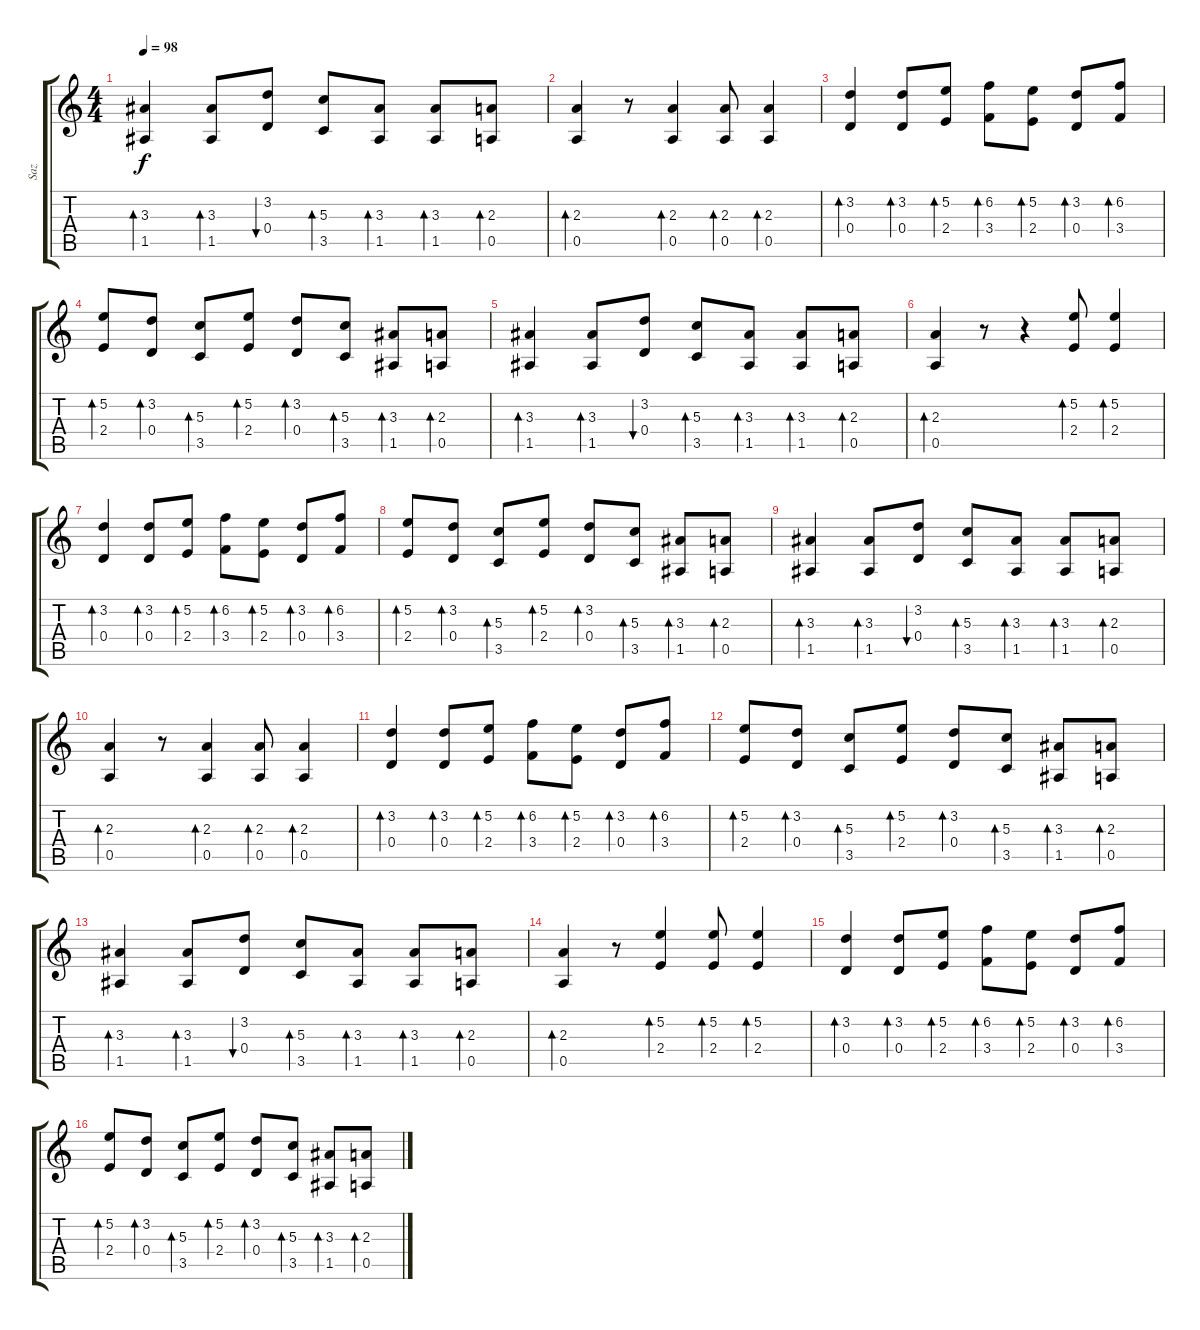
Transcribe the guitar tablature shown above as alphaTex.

\track ("Saz" "Saz") {instrument acousticguitarsteel}
\staff {score tabs}
\tuning (E4 B3 G3 D3 A2 E2) {hide}
\ts (4 4)
\tempo 98
\clef g2
\ks c
(3.3 1.5).4{bd 60 dy f} (3.3 1.5).8{bd 60} (3.2 0.4).8{bu 60} (5.3 3.5).8{bd 60} (3.3 1.5).8{bd 60} (3.3 1.5).8{bd 60} (2.3 0.5).8{bd 60} |
(2.3 0.5).4{bd 60} r.8 (2.3 0.5).4{bd 60} (2.3 0.5).8{bd 60} (2.3 0.5).4{bd 60} |
(3.2 0.4).4{bd 60} (3.2 0.4).8{bd 60} (5.2 2.4).8{bd 60} (6.2 3.4).8{bd 60} (5.2 2.4).8{bd 60} (3.2 0.4).8{bd 60} (6.2 3.4).8{bd 60} |
(5.2 2.4).8{bd 60} (3.2 0.4).8{bd 60} (5.3 3.5).8{bd 60} (5.2 2.4).8{bd 60} (3.2 0.4).8{bd 60} (5.3 3.5).8{bd 60} (3.3 1.5).8{bd 60} (2.3 0.5).8{bd 60} |
(3.3 1.5).4{bd 60} (3.3 1.5).8{bd 60} (3.2 0.4).8{bu 60} (5.3 3.5).8{bd 60} (3.3 1.5).8{bd 60} (3.3 1.5).8{bd 60} (2.3 0.5).8{bd 60} |
(2.3 0.5).4{bd 60} r.8 r.4 (5.2 2.4).8{bd 60} (5.2 2.4).4{bd 60} |
(3.2 0.4).4{bd 60} (3.2 0.4).8{bd 60} (5.2 2.4).8{bd 60} (6.2 3.4).8{bd 60} (5.2 2.4).8{bd 60} (3.2 0.4).8{bd 60} (6.2 3.4).8{bd 60} |
(5.2 2.4).8{bd 60} (3.2 0.4).8{bd 60} (5.3 3.5).8{bd 60} (5.2 2.4).8{bd 60} (3.2 0.4).8{bd 60} (5.3 3.5).8{bd 60} (3.3 1.5).8{bd 60} (2.3 0.5).8{bd 60} |
(3.3 1.5).4{bd 60} (3.3 1.5).8{bd 60} (3.2 0.4).8{bu 60} (5.3 3.5).8{bd 60} (3.3 1.5).8{bd 60} (3.3 1.5).8{bd 60} (2.3 0.5).8{bd 60} |
(2.3 0.5).4{bd 60} r.8 (2.3 0.5).4{bd 60} (2.3 0.5).8{bd 60} (2.3 0.5).4{bd 60} |
(3.2 0.4).4{bd 60 volume 10} (3.2 0.4).8{bd 60} (5.2 2.4).8{bd 60} (6.2 3.4).8{bd 60} (5.2 2.4).8{bd 60} (3.2 0.4).8{bd 60} (6.2 3.4).8{bd 60} |
(5.2 2.4).8{bd 60} (3.2 0.4).8{bd 60} (5.3 3.5).8{bd 60} (5.2 2.4).8{bd 60} (3.2 0.4).8{bd 60} (5.3 3.5).8{bd 60} (3.3 1.5).8{bd 60} (2.3 0.5).8{bd 60} |
(3.3 1.5).4{bd 60} (3.3 1.5).8{bd 60} (3.2 0.4).8{bu 60} (5.3 3.5).8{bd 60} (3.3 1.5).8{bd 60} (3.3 1.5).8{bd 60} (2.3 0.5).8{bd 60} |
(2.3 0.5).4{bd 60} r.8 (5.2 2.4).4{bd 120} (5.2 2.4).8{bd 60} (5.2 2.4).4{bd 60} |
(3.2 0.4).4{bd 60} (3.2 0.4).8{bd 60} (5.2 2.4).8{bd 60} (6.2 3.4).8{bd 60} (5.2 2.4).8{bd 60} (3.2 0.4).8{bd 60} (6.2 3.4).8{bd 60} |
(5.2 2.4).8{bd 60} (3.2 0.4).8{bd 60} (5.3 3.5).8{bd 60} (5.2 2.4).8{bd 60} (3.2 0.4).8{bd 60} (5.3 3.5).8{bd 60} (3.3 1.5).8{bd 60} (2.3 0.5).8{bd 60}
